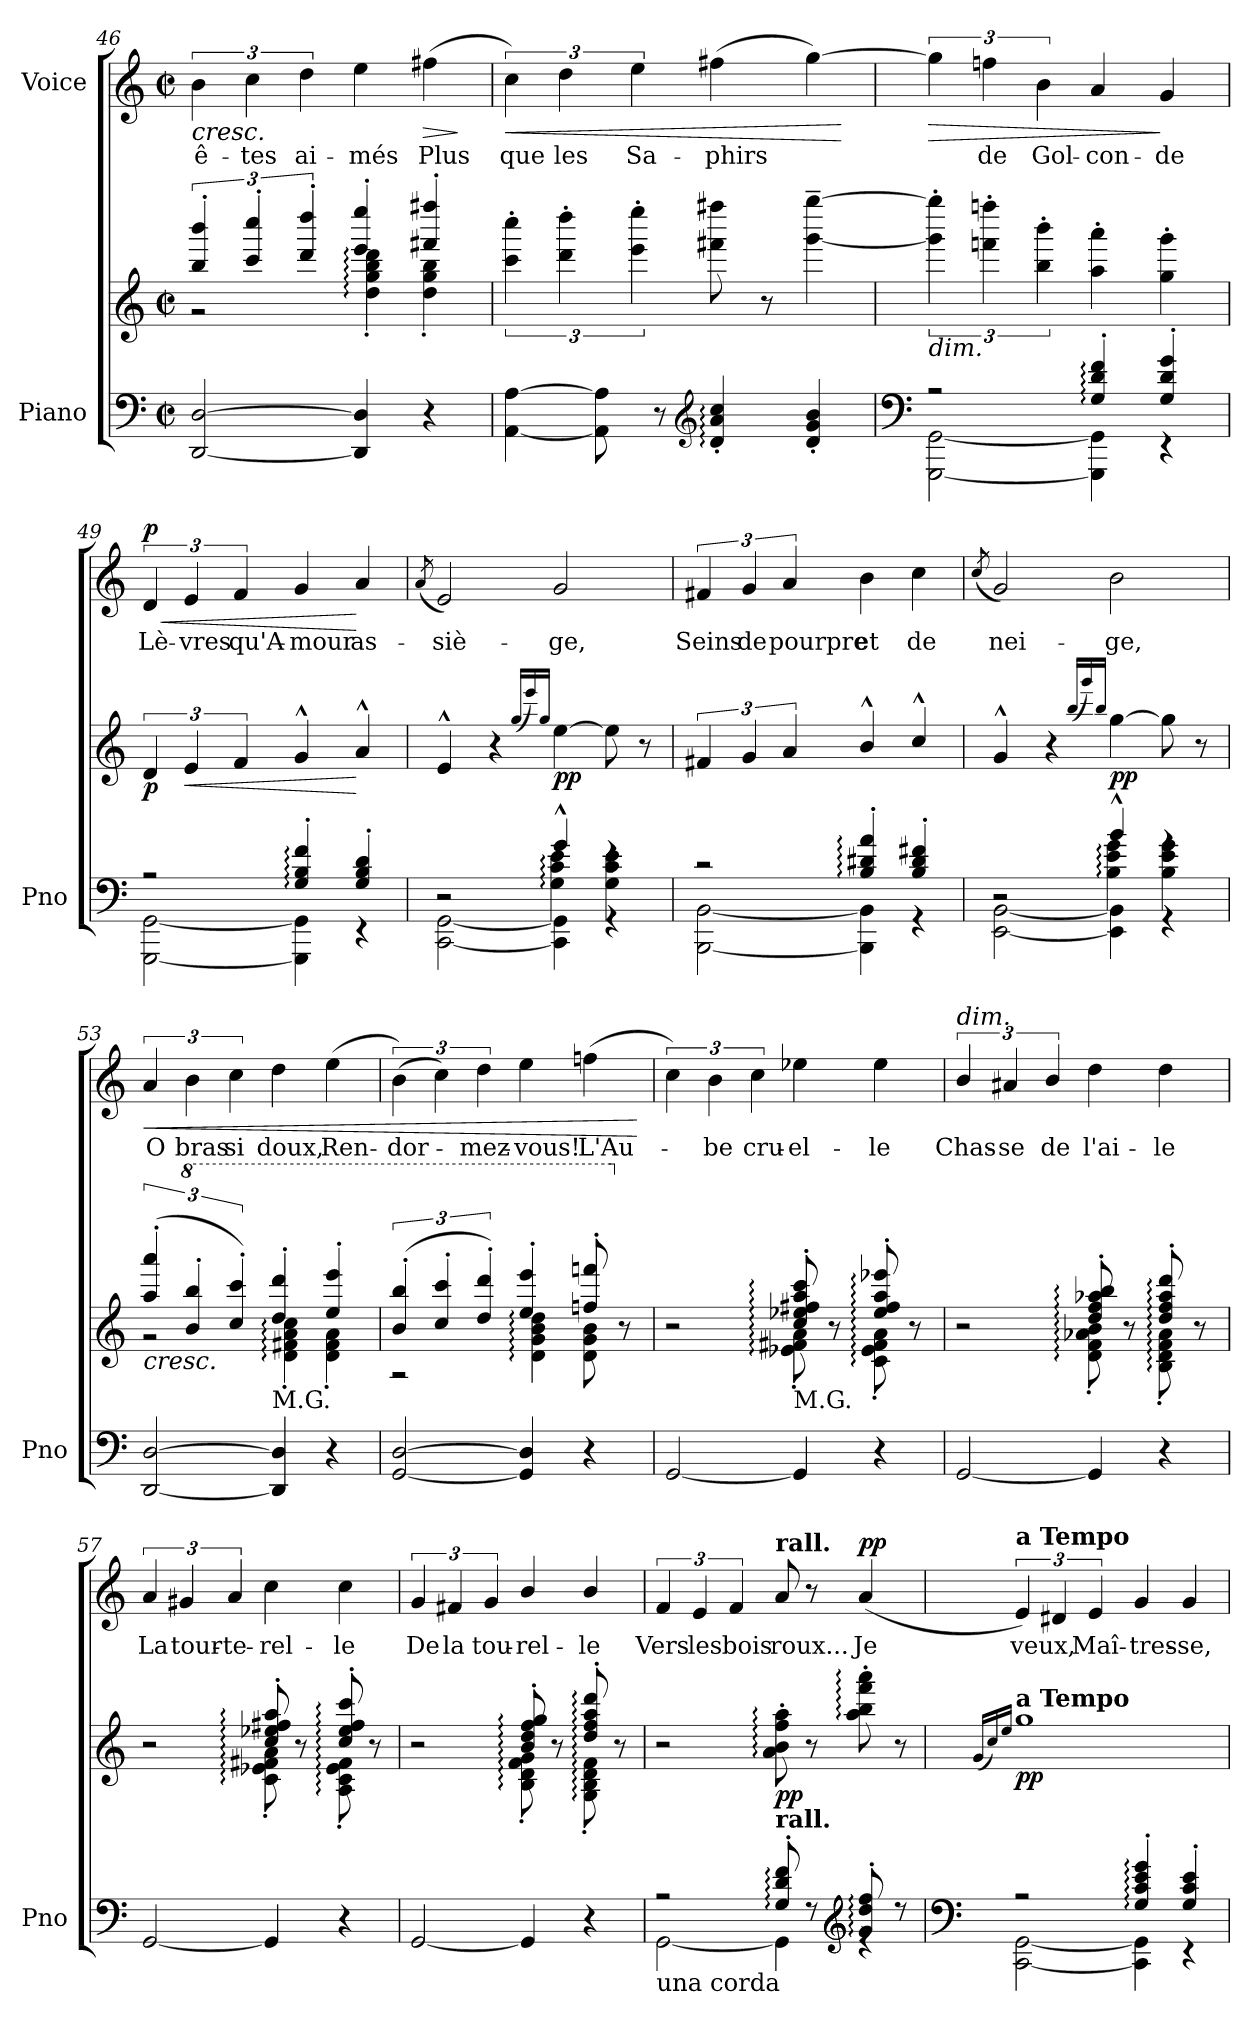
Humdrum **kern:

**kern	**kern	**dynam	**kern	**text	**dynam
*part2	*part2	*part2	*part1	*part1	*part1
*staff3	*staff2	*staff2/3	*staff1	*staff1	*staff1
*I"Piano	*	*	*I"Voice	*	*
*I'Pno	*	*	*	*	*
*clefF4	*clefG2	*	*clefG2	*	*
*k[]	*k[]	*	*k[]	*	*
*M2/2	*M2/2	*	*M2/2	*	*
*met(c|)	*met(c|)	*	*met(c|)	*	*
=46	=46	=46	=46	=46	=46
*	*^	*	*	*	*
!	!	!	!	!	!LO:LY:b	!LO:HP:b
[2DD/ [2D/	6bb/' 6bbb/'	2rg	.	6b\	ê-	<
!	!	!	!	!	!LO:LY:b	!
.	6ccc/' 6cccc/'	.	.	6cc\	-tes	.
!	!	!	!	!	!LO:LY:b	!
.	6ddd/' 6dddd/'	.	.	6dd\	ai-	.
!	!	!	!	!	!LO:LY:b	!
4DD/] 4D/]	4eee/' 4eeee/'	4dd\:' 4gg\:' 4bb\:' 4ddd\:'	.	4ee\	-més	.
!	!	!	!	!	!LO:LY:b	!LO:HP:b
4r	4fff#X/' 4ffff#X/'	4dd\' 4gg\' 4bb\'	.	(>4ff#X\	Plus	>
*	*v	*v	*	*	*	*
.	.	.	.	.	[ ]
=47	=47	=47	=47	=47	=47
!	!	!	!	!LO:LY:b	!LO:HP:b
[4AA\ [4A\	6ccc\' 6cccc\'	.	6cc\)	que	<
!	!	!	!	!LO:LY:b	!
.	6ddd\' 6dddd\'	.	6dd\	les	.
8AA\] 8A\]	.	.	.	.	.
!	!	!	!	!LO:LY:b	!
.	6eee\' 6eeee\'	.	6ee\	Sa-	.
8r	.	.	.	.	.
*clefG2	*	*	*	*	*
!	!	!	!	!LO:LY:b	!
4d/:' 4a/:' 4cc/:'	8fff#X\ 8ffff#X\	.	(>4ff#X\	-phirs	.
.	8r	.	.	.	.
4d/' 4g/' 4b/'	[4ggg\~ [4gggg\~	.	[4gg\)	.	.
.	.	.	.	.	[
=48	=48	=48	=48	=48	=48
*clefF4	*	*	*	*	*
*^	*	*	*	*	*
!	!	!LO:TX:b:i:t=dim.	!	!	!	!
!	!	!	!	!	!	!LO:HP:b
2r	[2GGG\ [2GG\	6ggg\]' 6gggg\]'	.	6gg\]	.	>
!	!	!	!	!	!LO:LY:b	!
.	.	6fffn\' 6ffffn\'	.	6ffn\	de	.
!	!	!	!	!	!LO:LY:b	!
.	.	6bb\' 6bbb\'	.	6b\	Gol-	.
!	!	!	!	!	!LO:LY:b	!
4G/:' 4d/:' 4f/:'	4GGG\] 4GG\]	4aa\' 4aaa\'	.	4a/	-con-	.
!	!	!	!	!	!LO:LY:b	!
4G/' 4d/' 4g/'	4r	4gg\' 4ggg\'	.	4g/	-de	]
!!LO:LB:g=z
=49	=49	=49	=49	=49	=49	=49
!	!	!	!LO:DY:b	!	!LO:LY:b	!LO:HP:b
!	!	!	!	!	!	!LO:DY:n=1:a
2r	[2GGG\ [2GG\	6d/	p	6d/	Lè-	< p
!	!	!	!LO:HP:b	!	!LO:LY:b	!
.	.	6e/	<	6e/	-vres	.
!	!	!	!	!	!LO:LY:b	!
.	.	6f/	.	6f/	qu'A-	.
!	!	!	!	!	!LO:LY:b	!
4G/:' 4B/:' 4f/:'	4GGG\] 4GG\]	4g^^/	.	4g/	-mour	.
!	!	!	!	!	!LO:LY:b	!
4G/' 4B/' 4d/'	4r	4a^^/	[	4a/	as-	[
*v	*v	*	*	*	*	*
=50	=50	=50	=50	=50	=50
.	.	.	(<8qa/	.	.
*^	*	*	*	*	*
*	*^	*	*	*	*	*
!	!	!	!	!	!	!LO:LY:b	!
2r	[2CC\ [2GG\	2r	(<4e^^/	.	2e/)	-siè-	.
.	.	.	4r	.	.	.	.
.	.	.	(<16qgg/LL	.	.	.	.
.	.	.	16qeee/)	.	.	.	.
.	.	.	16qgg/JJ	.	.	.	.
!	!	!	!	!LO:DY:b	!	!LO:LY:b	!
4g^^/)	4CC\] 4GG\]	4G\:' 4c\:' 4e\:'	[4ee\	pp	2g/	-ge,	.
4re	4rGG	4G\ 4c\ 4e\	8ee\]	.	.	.	.
.	.	.	8r	.	.	.	.
*	*v	*v	*	*	*	*	*
=51	=51	=51	=51	=51	=51	=51
!	!	!	!LO:DY:b	!	!LO:LY:b	!
!	!	!	!LO:DY:n=1:b	!	!	!LO:DY:a
!	!	!	!	!	!	!LO:DY:n=1:a
2r	[2BBB\ [2BB\	6f#X/	other-dynamics f	6f#X/	Seins	other-dynamics f
!	!	!	!	!	!LO:LY:b	!
.	.	6g/	.	6g/	de	.
!	!	!	!	!	!LO:LY:b	!
.	.	6a/	.	6a/	pourpre	.
!	!	!	!	!	!LO:LY:b	!
4B/:' 4d#X/:' 4a/:'	4BBB\] 4BB\]	4b^^/	.	4b\	et	.
!	!	!	!	!	!LO:LY:b	!
4B/' 4d#/' 4f#X/'	4r	4cc^^/	.	4cc\	de	.
*v	*v	*	*	*	*	*
=52	=52	=52	=52	=52	=52
.	.	.	(<8qcc/	.	.
*^	*	*	*	*	*
*	*^	*	*	*	*	*
!	!	!	!	!	!	!LO:LY:b	!
2r	[2EE\ [2BB\	2r	(<4g^^/	.	2g/)	nei-	.
.	.	.	4r	.	.	.	.
.	.	.	(<16qbb/LL	.	.	.	.
.	.	.	16qggg/)	.	.	.	.
.	.	.	16qbb/JJ	.	.	.	.
!	!	!	!	!LO:DY:b	!	!LO:LY:b	!
4b^^/)	4EE\] 4BB\]	4B\: 4e\: 4g\:	[4gg\	pp	2b\	-ge,	.
4rg	4rGG	4B\ 4e\ 4g\	8gg\]	.	.	.	.
.	.	.	8r	.	.	.	.
*v	*v	*v	*	*	*	*	*
!!LO:PB:g=z
=53	=53	=53	=53	=53	=53
*	*^	*	*	*	*
!	!LO:TX:b:i:t=cresc.	!	!	!	!	!
!	!	!	!	!	!LO:LY:b	!LO:HP:b
[2DD/ [2D/	(>6aa/' 6aaa/'	2rg	.	6a/	O	<
*	*8va	*	*	*	*	*
!	!	!	!	!	!LO:LY:b	!
.	6bb/' 6bbb/'	.	.	6b\	bras	.
!	!	!	!	!	!LO:LY:b	!
.	6ccc/' 6cccc/')	.	.	6cc\	si	.
!	!LO:TX:b:t=M.G.	!	!	!	!	!
!	!	!	!	!	!LO:LY:b	!
4DD/] 4D/]	4ddd/' 4dddd/'	4dd\:' 4ff#X\:' 4aa\:' 4ccc\:'	.	4dd\	doux,	.
!	!	!	!	!	!LO:LY:b	!
4r	4eee/' 4eeee/'	4dd\' 4ff#\' 4aa\'	.	(>4ee\	Ren-	.
=54	=54	=54	=54	=54	=54	=54
!	!	!	!	!	!LO:LY:b	!
[2GG/ [2D/	(>6bb/' 6bbb/'	2rg	.	(>6b\)	-dor-	.
.	6ccc/' 6cccc/'	.	.	6cc\)	.	.
!	!	!	!	!	!LO:LY:b	!
.	6ddd/' 6dddd/')	.	.	6dd\	-mez-	.
!	!	!	!	!	!LO:LY:b	!
4GG/] 4D/]	4eee/' 4eeee/'	4dd\: 4gg\: 4bb\: 4ddd\:	.	4ee\	-vous!	.
!	!	!	!	!	!LO:LY:b	!
4r	8fffn/' 8ffffn/'	8dd\ 8gg\ 8bb\	.	(>4ffn\	L'Au-	.
*	*X8va	*	*	*	*	*
.	8ryy	8r	.	.	.	.
*	*v	*v	*	*	*	*
.	.	.	.	.	[
=55	=55	=55	=55	=55	=55
*	*^	*	*	*	*
[2GG/	2r	2ryy	.	6cc\)	.	.
!	!	!	!	!	!LO:LY:b	!
.	.	.	.	6b\	-be	.
!	!	!	!	!	!LO:LY:b	!
.	.	.	.	6cc\	cru-	.
!	!LO:TX:b:t=M.G.	!	!	!	!	!
!	!	!	!	!	!LO:LY:b	!
4GG/]	8cc/:' 8ee-X/:' 8ff#X/:' 8aa/:' 8ccc/:'	8e-X\:' 8f#X\:' 8a\:'	.	4ee-X\	-el-	.
.	8r	8ryy	.	.	.	.
!	!	!	!	!	!LO:LY:b	!
4r	8ee-/:' 8ff#/:' 8aa/:' 8eee-X/:'	8c\:' 8e-\:' 8f#\:' 8a\:'	.	4ee-\	-le	.
.	8r	8ryy	.	.	.	.
=56	=56	=56	=56	=56	=56	=56
!	!	!	!	!LO:TX:a:i:t=dim.	!	!
!	!	!	!	!	!LO:LY:b	!
[2GG/	2r	2ryy	.	6b/	Chas-	.
!	!	!	!	!	!LO:LY:b	!
.	.	.	.	6a#X/	-se	.
!	!	!	!	!	!LO:LY:b	!
.	.	.	.	6b/	de	.
!	!	!	!	!	!LO:LY:b	!
4GG/]	8dd/:' 8ff/:' 8aa-X/:' 8bb/:'	8d\:' 8f\:' 8a-X\:' 8b\:'	.	4dd\	l'ai-	.
.	8r	8ryy	.	.	.	.
!	!	!	!	!	!LO:LY:b	!
4r	8dd/:' 8ff/:' 8aa-/:' 8ddd/:'	8B\:' 8d\:' 8f\:' 8a-\:'	.	4dd\	-le	.
.	8r	8ryy	.	.	.	.
!!LO:LB:g=z
=57	=57	=57	=57	=57	=57	=57
!	!	!	!	!	!LO:LY:b	!
[2GG/	2r	2ryy	.	6a/	La	.
!	!	!	!	!	!LO:LY:b	!
.	.	.	.	6g#X/	tour-	.
!	!	!	!	!	!LO:LY:b	!
.	.	.	.	6a/	-te-	.
!	!	!	!	!	!LO:LY:b	!
4GG/]	8cc/:' 8ee-X/:' 8ff#X/:' 8aa/:'	8c\:' 8e-X\:' 8f#X\:' 8a\:'	.	4cc\	-rel-	.
.	8r	8ryy	.	.	.	.
!	!	!	!	!	!LO:LY:b	!
4r	8cc/:' 8ee-/:' 8ff#/:' 8ccc/:'	8A\:' 8c\:' 8e-\:' 8f#\:'	.	4cc\	-le	.
.	8r	8ryy	.	.	.	.
=58	=58	=58	=58	=58	=58	=58
!	!	!	!	!	!LO:LY:b	!
[2GG/	2r	2ryy	.	6g/	De	.
!	!	!	!	!	!LO:LY:b	!
.	.	.	.	6f#X/	la	.
!	!	!	!	!	!LO:LY:b	!
.	.	.	.	6g/	tou-	.
!	!	!	!	!	!LO:LY:b	!
4GG/]	8b/:' 8dd/:' 8ff/:' 8gg/:'	8B\:' 8d\:' 8f\:' 8g\:'	.	4b/	-rel-	.
.	8r	8ryy	.	.	.	.
!	!	!	!	!	!LO:LY:b	!
4r	8dd/:' 8ff/:' 8aa/:' 8ddd/:'	8G\:' 8B\:' 8d\:' 8f\:'	.	4b/	-le	.
.	8r	8ryy	.	.	.	.
=59	=59	=59	=59	=59	=59	=59
*^	*	*	*	*	*	*
!LO:TX:b:t=una corda	!	!	!	!	!	!	!
!	!	!	!	!	!	!LO:LY:b	!
*	*	*v	*v	*	*	*	*
2r	[2GG\	2r	.	6f/	Vers	.
!	!	!	!	!	!LO:LY:b	!
.	.	.	.	6e/	les	.
!	!	!	!	!	!LO:LY:b	!
.	.	.	.	6f/	bois	.
*	*	*	*	*MM100	*	*
!	!	!	!	!LO:TX:a:B:t=rall.	!	!
!	!	!LO:TX:b:B:t=rall.	!	!	!	!
!	!	!	!LO:DY:b	!	!LO:LY:b	!
8G/:' 8d/:' 8f/:'	4GG\]	8a\:' 8b\:' 8ff\:' 8aa\:'	pp	8a/	roux...	.
8r	.	8r	.	8r	.	.
*clefG2	*	*	*	*	*	*
!	!	!	!	!	!LO:LY:b	!LO:DY:a
8g/:' 8dd/:' 8ff/:'	4re	8aa\:' 8bb\:' 8fff\:' 8aaa\:'	.	(<4a/	Je	pp
8r	.	8r	.	.	.	.
!!LO:LB:g=z
=60	=60	=60	=60	=60	=60	=60
*clefF4	*	*	*	*	*	*
*	*	*	*	*MM126	*	*
.	.	(<16qg/LL	.	.	.	.
.	.	16qcc/)	.	.	.	.
.	.	16qee/JJ	.	.	.	.
!	!	!	!	!LO:TX:a:B:t=a Tempo	!	!
!	!	!LO:TX:a:B:t=a Tempo	!	!	!	!
!	!	!	!LO:DY:b	!	!LO:LY:b	!
2r	[2CC\ [2GG\	1gg	pp	6e/)	veux,	.
.	.	.	.	6d#X/	.	.
!	!	!	!	!	!LO:LY:b	!
.	.	.	.	6e/	Maî-	.
!	!	!	!	!	!LO:LY:b	!
4G/:' 4c/:' 4e/:' 4g/:'	4CC\] 4GG\]	.	.	4g/	-tres-	.
!	!	!	!	!	!LO:LY:b	!
4G/' 4c/' 4e/'	4r	.	.	4g/	-se,	.
*v	*v	*	*	*	*	*
=	=	=	=	=	=
*-	*-	*-	*-	*-	*-
